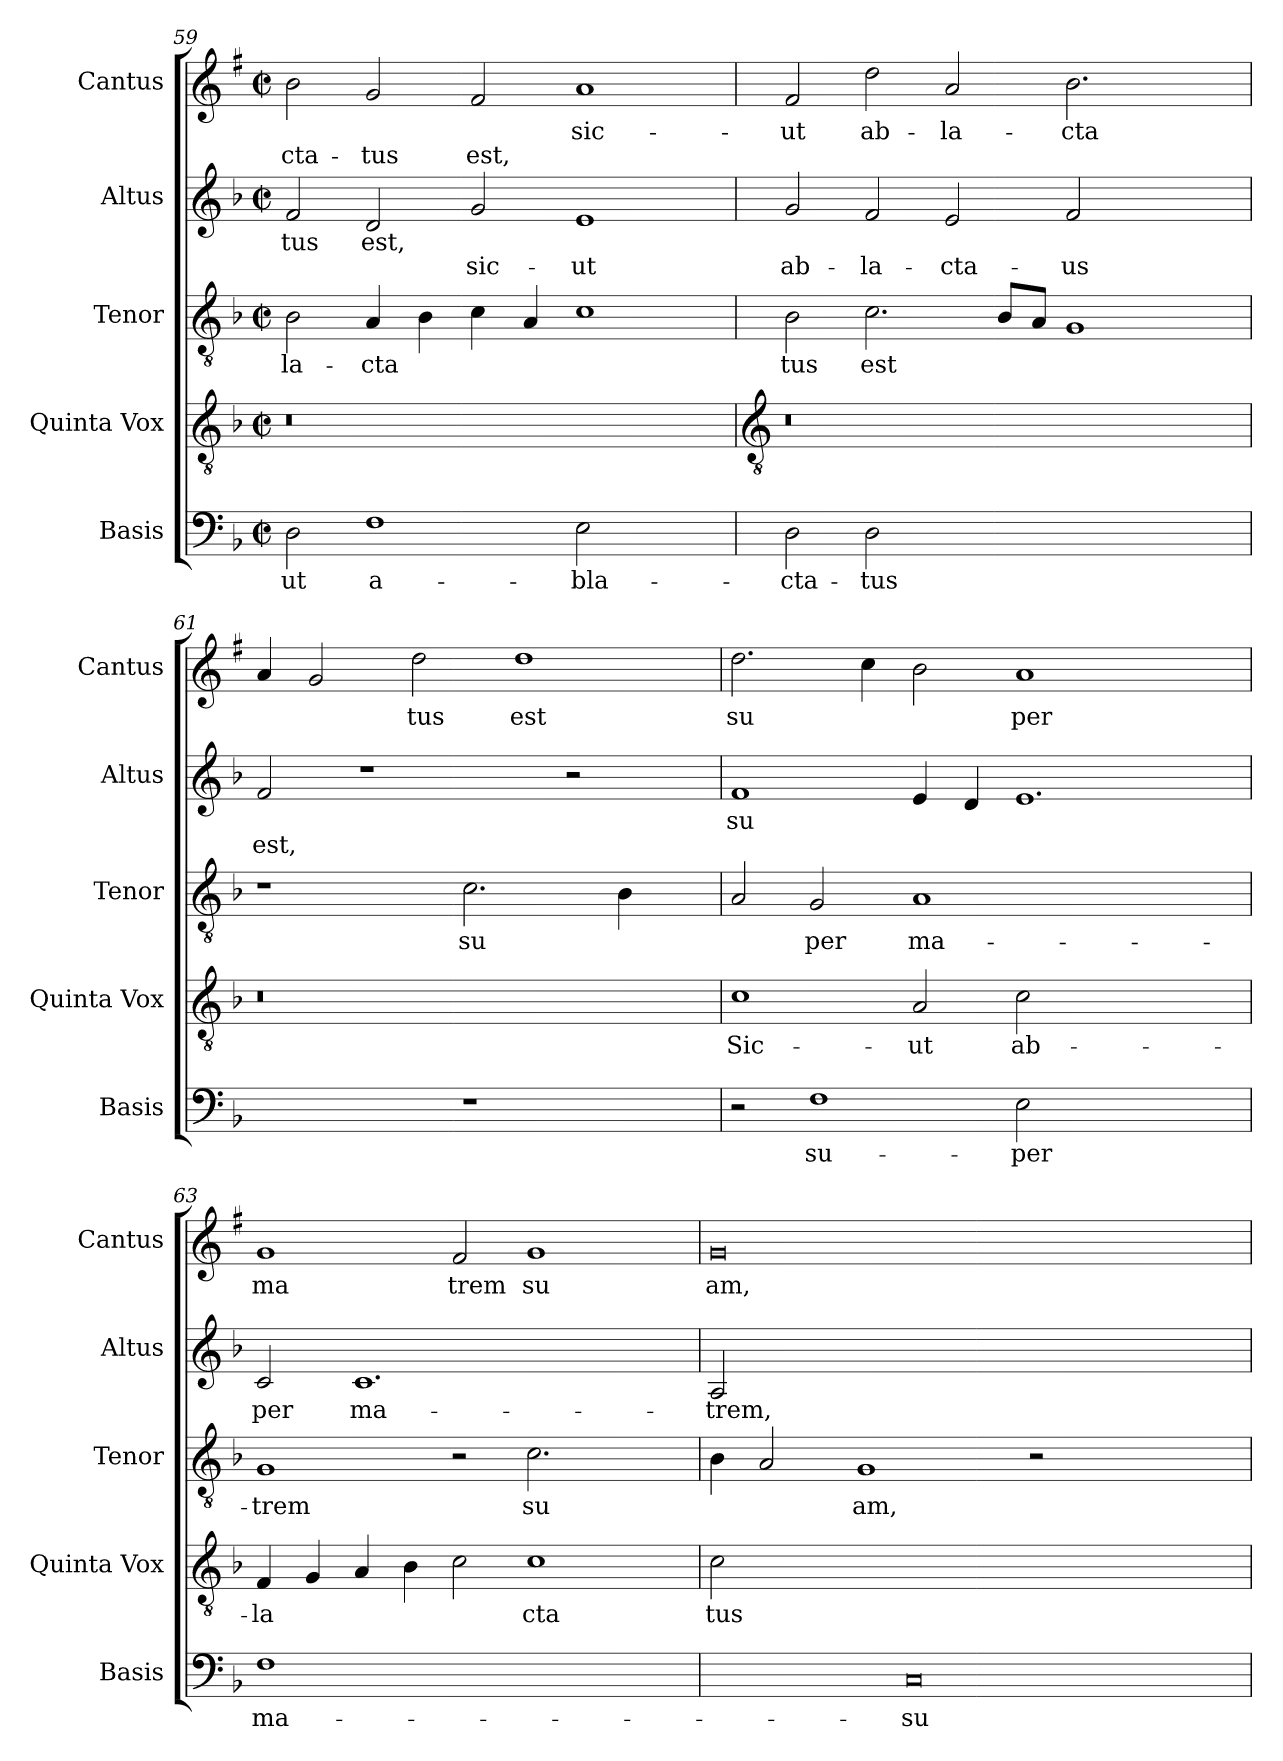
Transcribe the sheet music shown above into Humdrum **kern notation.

**kern	**text	**kern	**text	**kern	**text	**kern	**text	**text	**kern	**text	**text
*part5	*part5	*part4	*part4	*part3	*part3	*part2	*part2	*part2	*part1	*part1	*part1
*staff5	*staff5	*staff4	*staff4	*staff3	*staff3	*staff2	*staff2	*staff2	*staff1	*staff1	*staff1
*I"Basis	*	*I"Quinta Vox	*	*I"Tenor	*	*I"Altus	*	*	*I"Cantus	*	*
*I'Basis	*	*I'Quinta Vox	*	*I'Tenor	*	*I'Altus	*	*	*I'Cantus	*	*
!!LO:LB:g=z
*clefF4	*	*clefGv2	*	*clefGv2	*	*clefG2	*	*	*clefG2	*	*
*	*	*	*	*	*	*	*	*	*ITrd1c2	*	*
*k[b-]	*	*k[b-]	*	*k[b-]	*	*k[b-]	*	*	*k[b-]	*	*
*F:	*	*F:	*	*F:	*	*F:	*	*	*F:	*	*
*M4/2	*	*M4/2	*	*M4/2	*	*M4/2	*	*	*M4/2	*	*
*met(c|)	*	*met(c|)	*	*met(c|)	*	*met(c|)	*	*	*met(c|)	*	*
=59	=59	=59	=59	=59	=59	=59	=59	=59	=59	=59	=59
!	!LO:LY:b	!	!	!	!LO:LY:b	!	!LO:LY:b	!	!	!	!LO:LY:b
2D	-ut	0r	.	2B-	-la-	2f	tus	.	2a	.	cta-
!	!LO:LY:b	!	!	!	!LO:LY:b	!	!LO:LY:b	!	!	!	!LO:LY:b
1F	a-	.	.	4A	-cta	2d	est,	.	2f	.	-tus
.	.	.	.	4B-	.	.	.	.	.	.	.
!	!	!	!	!	!	!	!	!LO:LY:b	!	!	!LO:LY:b
.	.	.	.	4c	.	2g	.	sic-	2e	.	est,
.	.	.	.	4A	.	.	.	.	.	.	.
!	!LO:LY:b	!	!	!	!	!	!	!LO:LY:b	!	!LO:LY:b	!
2E	-bla-	.	.	1c	.	1e	.	-ut	1g	sic-	.
2ryy	.	2ryy	.	.	.	.	.	.	.	.	.
!!LO:LB:g=z
=60	=60	=60	=60	=60	=60	=60	=60	=60	=60	=60	=60
*	*	*clefGv2	*	*	*	*	*	*	*	*	*
!	!LO:LY:b	!	!	!	!LO:LY:b	!	!	!LO:LY:b	!	!LO:LY:b	!
2D	-cta-	0r	.	2B-	tus	2g	.	ab-	2e	-ut	.
!	!LO:LY:b	!	!	!	!LO:LY:b	!	!	!LO:LY:b	!	!LO:LY:b	!
2D	-tus	.	.	2.c	est	2f	.	-la-	2cc	ab-	.
!	!LO:LY:b	!	!	!	!	!	!	!LO:LY:b	!	!LO:LY:b	!
[1Cyy	est,	.	.	.	.	2e	.	-cta-	2g	-la-	.
.	.	.	.	8B-L	.	.	.	.	.	.	.
.	.	.	.	8AJ	.	.	.	.	.	.	.
!	!	!	!	!	!	!	!	!LO:LY:b	!	!LO:LY:b	!
.	.	.	.	1G	.	2f	.	-us	2.a	-cta	.
2ryy	.	2ryy	.	.	.	2ryy	.	.	.	.	.
.	.	.	.	.	.	.	.	.	4ryy	.	.
=61	=61	=61	=61	=61	=61	=61	=61	=61	=61	=61	=61
!	!	!	!	!	!	!	!	!LO:LY:b	!	!	!
2.Cyy_	.	0r	.	1r	.	2f	.	est,	4g	.	.
.	.	.	.	.	.	.	.	.	2f	.	.
.	.	.	.	.	.	1r	.	.	.	.	.
!	!	!	!	!	!	!	!	!	!	!LO:LY:b	!
4Cyy]	.	.	.	.	.	.	.	.	2cc	tus	.
!	!	!	!	!	!LO:LY:b	!	!	!	!	!	!
1r	.	.	.	2.c	su	.	.	.	.	.	.
!	!	!	!	!	!	!	!	!	!	!LO:LY:b	!
.	.	.	.	.	.	.	.	.	1cc	est	.
.	.	.	.	.	.	2r	.	.	.	.	.
.	.	.	.	4B-	.	.	.	.	.	.	.
4ryy	.	4ryy	.	4ryy	.	4ryy	.	.	.	.	.
=62	=62	=62	=62	=62	=62	=62	=62	=62	=62	=62	=62
!	!	!	!LO:LY:b	!	!	!	!LO:LY:b	!	!	!LO:LY:b	!
2r	.	1c	Sic-	2A	.	1f	su	.	2.cc	su	.
!	!LO:LY:b	!	!	!	!LO:LY:b	!	!	!	!	!	!
1F	su-	.	.	2G	per	.	.	.	.	.	.
.	.	.	.	.	.	.	.	.	4b-	.	.
!	!	!	!LO:LY:b	!	!LO:LY:b	!	!	!	!	!	!
.	.	2A	-ut	1A	ma-	4e	.	.	2a	.	.
.	.	.	.	.	.	4d	.	.	.	.	.
!	!LO:LY:b	!	!LO:LY:b	!	!	!	!	!	!	!LO:LY:b	!
2E	-per	2c	ab-	.	.	1.e	.	.	1g	per	.
1ryy	.	1ryy	.	1ryy	.	.	.	.	.	.	.
.	.	.	.	.	.	.	.	.	2ryy	.	.
=63	=63	=63	=63	=63	=63	=63	=63	=63	=63	=63	=63
!	!LO:LY:b	!	!LO:LY:b	!	!LO:LY:b	!	!LO:LY:b	!	!	!LO:LY:b	!
1F	ma-	4F	-la	1G	-trem	2c	per	.	1f	ma	.
.	.	4G	.	.	.	.	.	.	.	.	.
!	!	!	!	!	!	!	!LO:LY:b	!	!	!	!
.	.	4A	.	.	.	1.c	ma-	.	.	.	.
.	.	4B-	.	.	.	.	.	.	.	.	.
!	!LO:LY:b	!	!	!	!	!	!	!	!	!LO:LY:b	!
[1Cyy	-trem	2c	.	2r	.	.	.	.	2e	trem	.
!	!	!	!LO:LY:b	!	!LO:LY:b	!	!	!	!	!LO:LY:b	!
.	.	1c	cta	2.c	su	.	.	.	1f	su	.
2ryy	.	.	.	.	.	2ryy	.	.	.	.	.
.	.	.	.	4ryy	.	.	.	.	.	.	.
!!LO:LB:g=z
=64	=64	=64	=64	=64	=64	=64	=64	=64	=64	=64	=64
!	!	!	!LO:LY:b	!	!	!	!LO:LY:b	!	!	!LO:LY:b	!
2.Cyy_	.	2c	tus	4B-	.	2A	-trem,	.	0f	am,	.
.	.	.	.	2A	.	.	.	.	.	.	.
!	!	!	!LO:LY:b	!	!	!	!	!	!	!	!
.	.	[1cyy	est	.	.	0ryy	.	.	.	.	.
!	!	!	!	!	!LO:LY:b	!	!	!	!	!	!
4Cyy]	.	.	.	1G	am,	.	.	.	.	.	.
!	!LO:LY:b	!	!	!	!	!	!	!	!	!	!
0C	su	.	.	.	.	.	.	.	.	.	.
.	.	2.cyy_	.	.	.	.	.	.	.	.	.
.	.	.	.	2r	.	.	.	.	.	.	.
.	.	.	.	.	.	.	.	.	1ryy	.	.
.	.	2.ryy	.	2.ryy	.	.	.	.	.	.	.
.	.	.	.	.	.	2ryy	.	.	.	.	.
=	=	=	=	=	=	=	=	=	=	=	=
*-	*-	*-	*-	*-	*-	*-	*-	*-	*-	*-	*-
